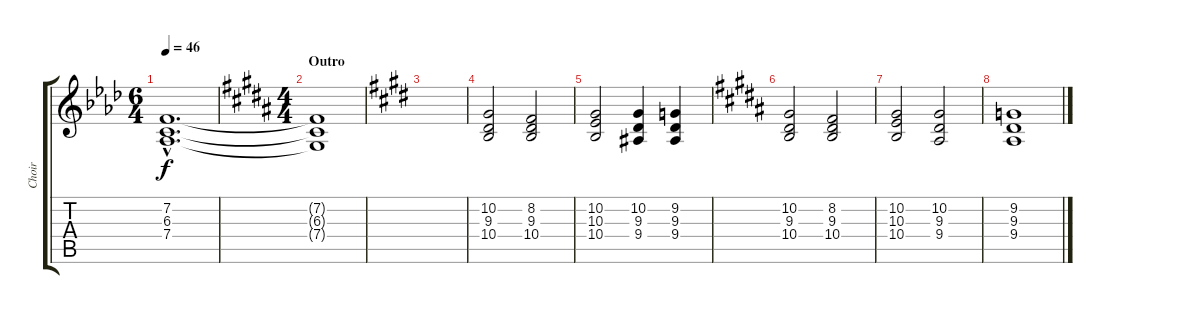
\track ("Choir" "Choir") {instrument choiraahs}
\staff {score tabs}
\tuning (Eb4 Bb3 Gb3 Db3 Ab2 Eb2) {hide}
\ts (6 4)
\tempo 46
\clef g2
\ks fminor
(7.2{hac} 6.3{hac} 7.4{hac}).1{d dy f volume 0} |
\ts (4 4)
\section ("" "Outro")
\ks g#minor
(7.2{t} 6.3{t} 7.4{t}).1 |
\ks c#minor
|
(10.2 9.3 10.4).2 (8.2 9.3 10.4).2 |
(10.2 10.3 10.4).2 (10.2 9.3 9.4).4 (9.2 9.3 9.4).4 |
\ks g#minor
(10.2 9.3 10.4).2 (8.2 9.3 10.4).2 |
(10.2 10.3 10.4).2 (10.2 9.3 9.4).2 |
(9.2 9.3 9.4).1
